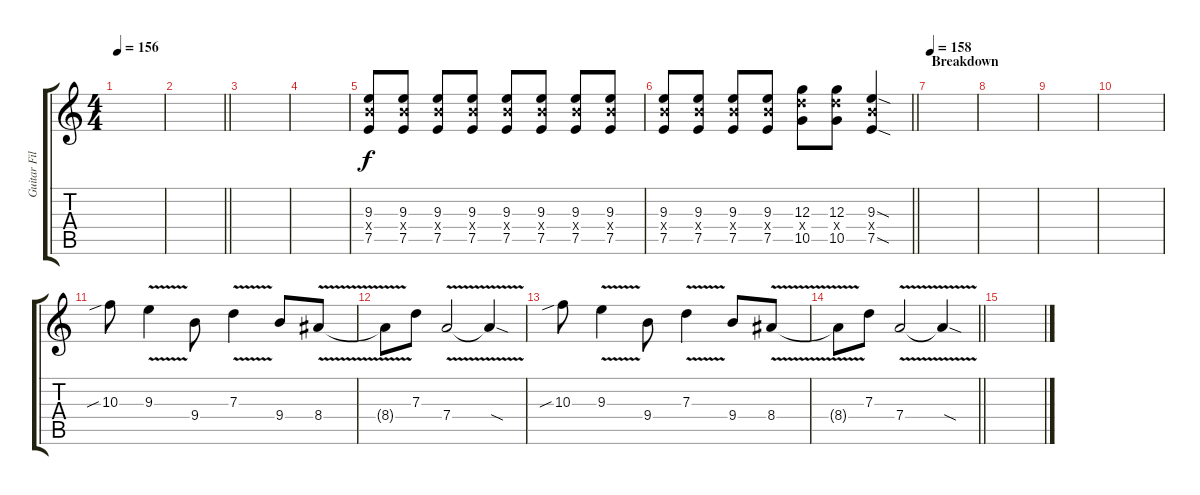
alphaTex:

\track ("Guitar Fills/Harmonies" "Guitar Fil") {instrument distortionguitar}
\staff {score tabs}
\tuning (E4 B3 G3 D3 A2 E2) {hide}
\ts (4 4)
\tempo 156
\clef g2
\ks c
|
\barLineRight lightlight
|
\section ("" "")
|
|
(9.3 9.4{x} 7.5).8 (9.3 9.4{x} 7.5).8 (9.3 9.4{x} 7.5).8 (9.3 9.4{x} 7.5).8 (9.3 9.4{x} 7.5).8 (9.3 9.4{x} 7.5).8 (9.3 9.4{x} 7.5).8 (9.3 9.4{x} 7.5).8 |
\barLineRight lightlight
(9.3 9.4{x} 7.5).8 (9.3 9.4{x} 7.5).8 (9.3 9.4{x} 7.5).8 (9.3 9.4{x} 7.5).8 (12.3 12.4{x} 10.5).8 (12.3 12.4{x} 10.5).8 (9.3{sod} 9.4{x} 7.5{sod}).4 |
\section ("" "Breakdown")
\tempo 158
|
|
|
|
10.3{sib}.8 9.3{v}.4 9.4.8 7.3{v}.4 9.4.8 8.4{v}.8 |
8.4{t}.8 7.3.8 7.4{v}.2 7.4{sod t}.4 |
10.3{sib}.8 9.3{v}.4 9.4.8 7.3{v}.4 9.4.8 8.4{v}.8 |
\barLineRight lightlight
8.4{t}.8 7.3.8 7.4{v}.2 7.4{sod t}.4 |
\section ("" "")
